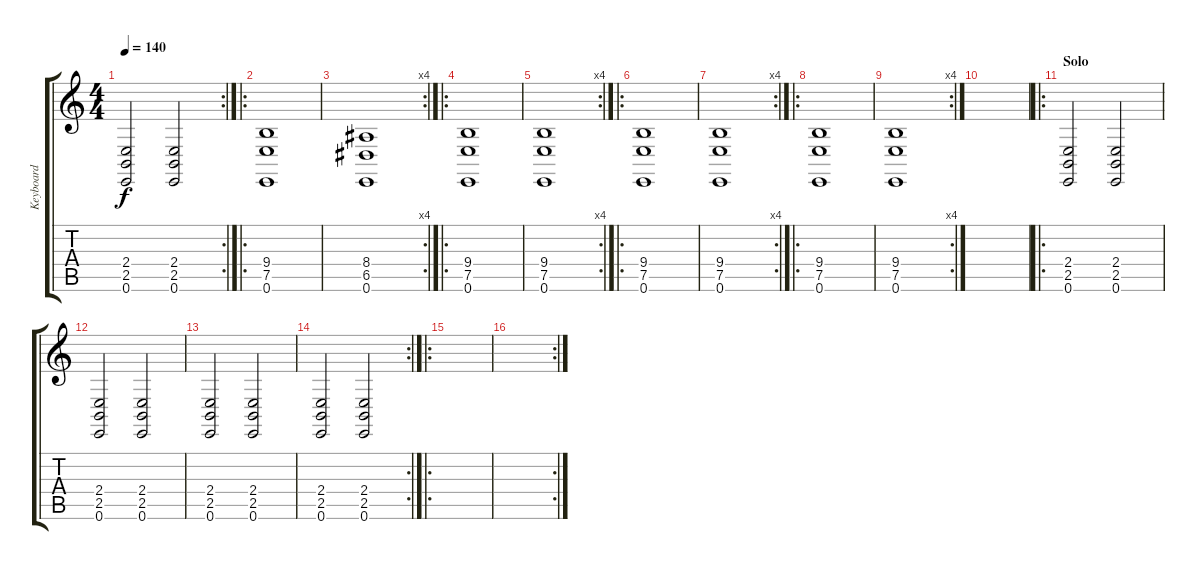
\track ("Keyboard" "Keyboard") {instrument stringensemble1}
\staff {score tabs}
\tuning (E4 B3 G3 D3 A2 E2) {hide}
\rc 2
\ts (4 4)
\tempo 140
\clef g2
\ks c
(2.4 2.5 0.6).2{dy f} (2.4 2.5 0.6).2 |
\ro
(9.4 7.5 0.6).1 |
\rc 4
(8.4 6.5 0.6).1 |
\ro
(9.4 7.5 0.6).1 |
\rc 4
(9.4 7.5 0.6).1 |
\ro
(9.4 7.5 0.6).1 |
\rc 4
(9.4 7.5 0.6).1 |
\ro
(9.4 7.5 0.6).1 |
\rc 4
(9.4 7.5 0.6).1 |
|
\ro
\section ("" "Solo")
(2.4 2.5 0.6).2 (2.4 2.5 0.6).2 |
(2.4 2.5 0.6).2 (2.4 2.5 0.6).2 |
(2.4 2.5 0.6).2 (2.4 2.5 0.6).2 |
\rc 2
(2.4 2.5 0.6).2 (2.4 2.5 0.6).2 |
\ro
|
\rc 2
